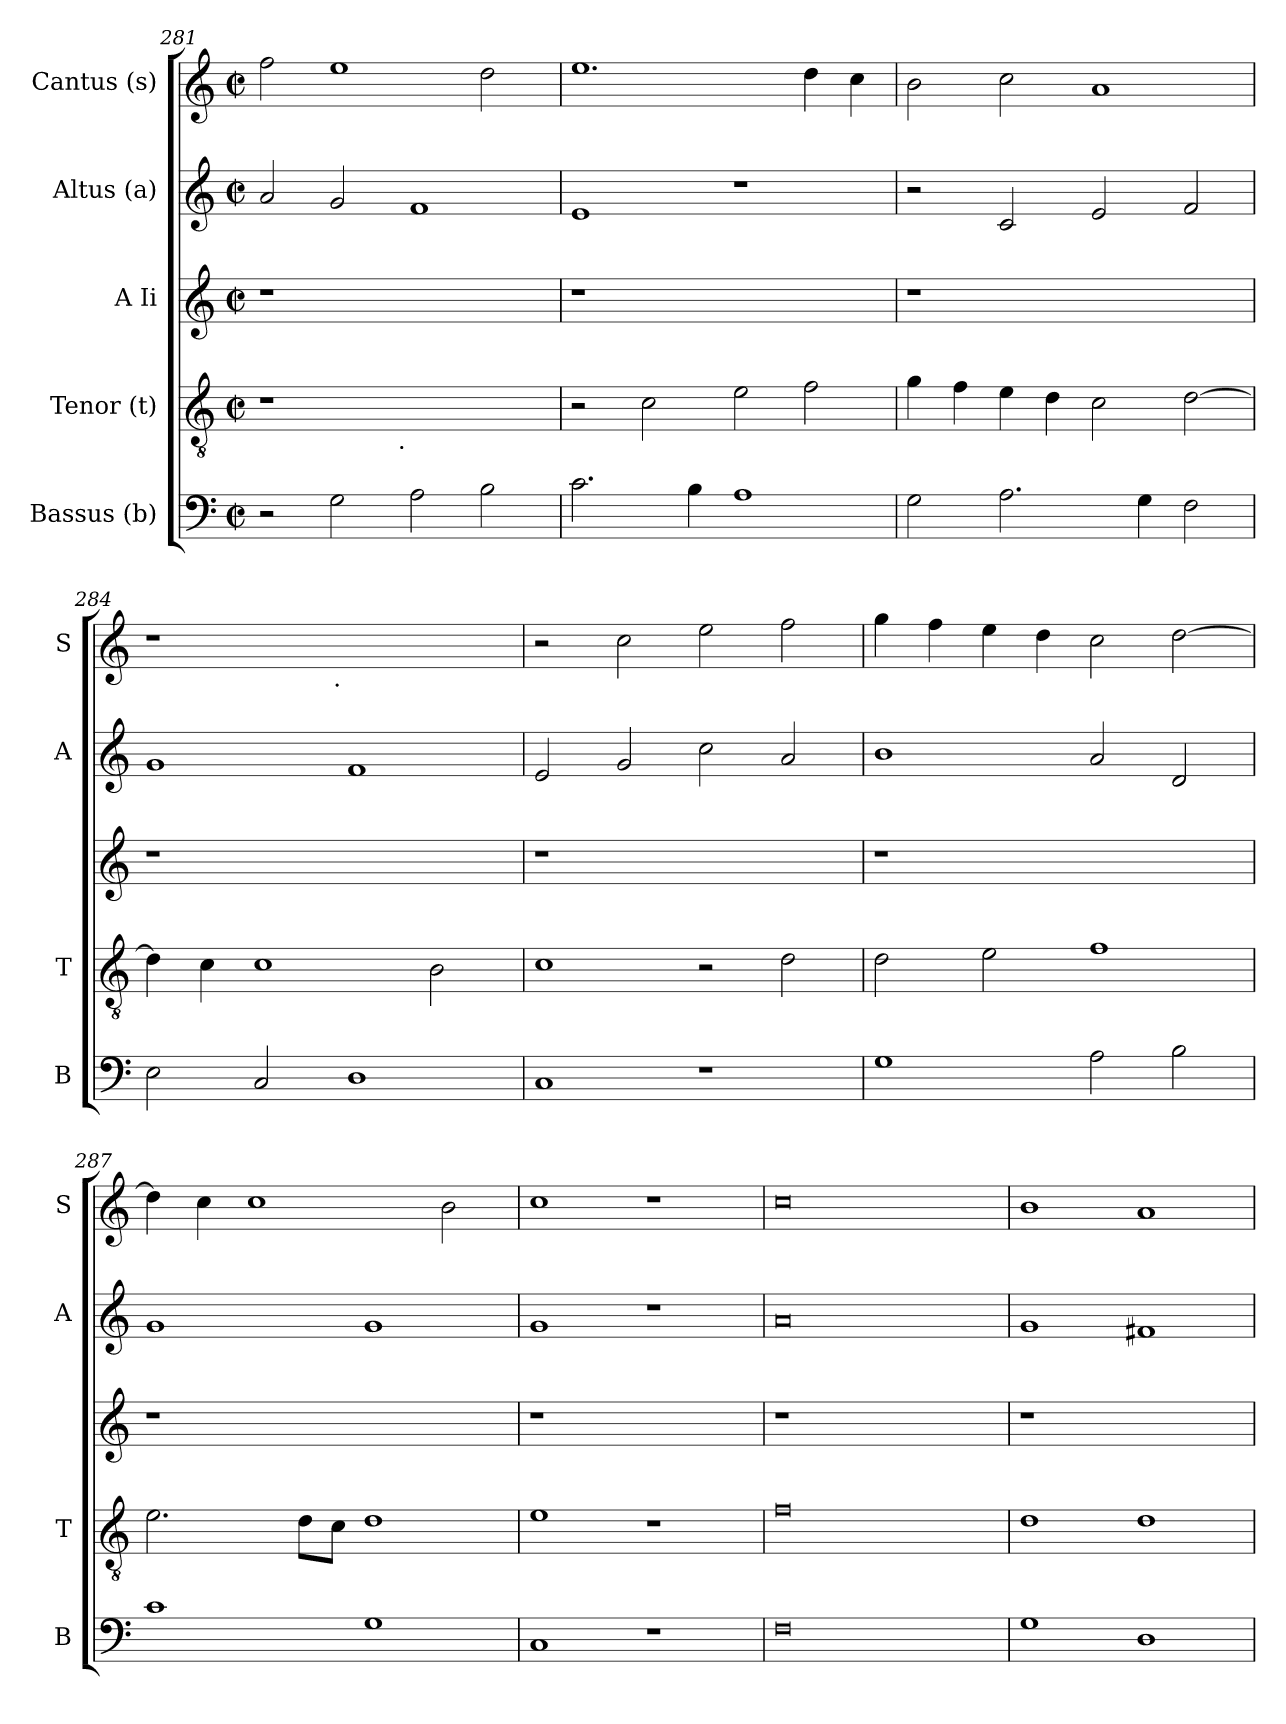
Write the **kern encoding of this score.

**kern	**kern	**kern	**kern	**kern
*part5	*part4	*part3	*part2	*part1
*staff5	*staff4	*staff3	*staff2	*staff1
*I"Bassus (b)	*I"Tenor (t)	*I"A Ii	*I"Altus (a)	*I"Cantus (s)
*I'B	*I'T	*	*I'A	*I'S
*clefF4	*clefGv2	*clefG2	*clefG2	*clefG2
*k[]	*k[]	*k[]	*k[]	*k[]
*C:	*C:	*C:	*C:	*C:
*M2/2	*M2/2	*M2/2	*M2/2	*M2/2
*met(c|)	*met(c|)	*met(c|)	*met(c|)	*met(c|)
=281	=281	=281	=281	=281
*	*^	*	*	*
2r	1r	2ryy	1r	2a/	2ff\
2G\	.	4...ryy	.	2g/	1ee
!	!	!LO:TX:b:t=.	!	!	!
.	.	1ryy	.	.	.
2A\	1ryy	.	1ryy	1f	.
2B\	.	.	.	.	2dd\
.	.	32ryy	.	.	.
*	*v	*v	*	*	*
!!LO:LB:g=z
=282	=282	=282	=282	=282
2.c\	2r	1r	1e	1.ee
.	2c\	.	.	.
4B\	.	.	.	.
1A	2e\	1ryy	1r	.
.	2f\	.	.	4dd\
.	.	.	.	4cc\
=283	=283	=283	=283	=283
2G\	4g\	1r	2r	2b\
.	4f\	.	.	.
2.A\	4e\	.	2c/	2cc\
.	4d\	.	.	.
.	2c\	1ryy	2e/	1a
4G\	.	.	.	.
2F\	[>2d\	.	2f/	.
=284	=284	=284	=284	=284
*	*	*	*	*^
2E\	4d\]	1r	1g	1r	2ryy
.	4c\	.	.	.	.
2C/	1c	.	.	.	4...ryy
!	!	!	!	!	!LO:TX:b:t=.
.	.	.	.	.	1ryy
1D	.	1ryy	1f	1ryy	.
.	2B\	.	.	.	.
.	.	.	.	.	32ryy
*	*	*	*	*v	*v
=285	=285	=285	=285	=285
1C	1c	1r	2e/	2r
.	.	.	2g/	2cc\
1r	2r	1ryy	2cc\	2ee\
.	2d\	.	2a/	2ff\
=286	=286	=286	=286	=286
1G	2d\	1r	1b	4gg\
.	.	.	.	4ff\
.	2e\	.	.	4ee\
.	.	.	.	4dd\
2A\	1f	1ryy	2a/	2cc\
2B\	.	.	2d/	[>2dd\
=287	=287	=287	=287	=287
1c	2.e\	1r	1g	4dd\]
.	.	.	.	4cc\
.	.	.	.	1cc
.	8d\L	.	.	.
.	8c\J	.	.	.
1G	1d	1ryy	1g	.
.	.	.	.	2b\
!!LO:PB:g=z
=288	=288	=288	=288	=288
1C	1e	1r	1g	1cc
1r	1r	1ryy	1r	1r
=289	=289	=289	=289	=289
0F	0f	1r	0a	0cc
.	.	1ryy	.	.
=290	=290	=290	=290	=290
1G	1d	1r	1g	1b
1D	1d	1ryy	1f#X	1a
=	=	=	=	=
*-	*-	*-	*-	*-
